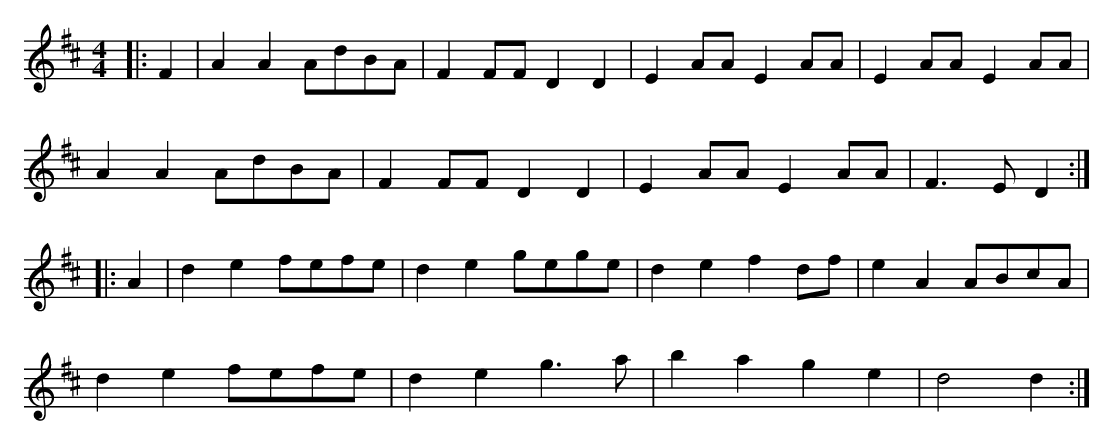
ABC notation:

X:1
M:4/4
K:D
|:F2|A2 A2 AdBA|F2 FF D2 D2|E2 AA E2 AA|E2 AA E2 AA|
A2 A2 AdBA|F2 FF D2 D2|E2 AA E2 AA|F3 E D2:|
|:A2|d2 e2 fefe|d2 e2 gege|d2 e2 f2 df|e2 A2 ABcA|
d2 e2 fefe|d2 e2 g3 a|b2 a2 g2 e2|d4 d2:|
